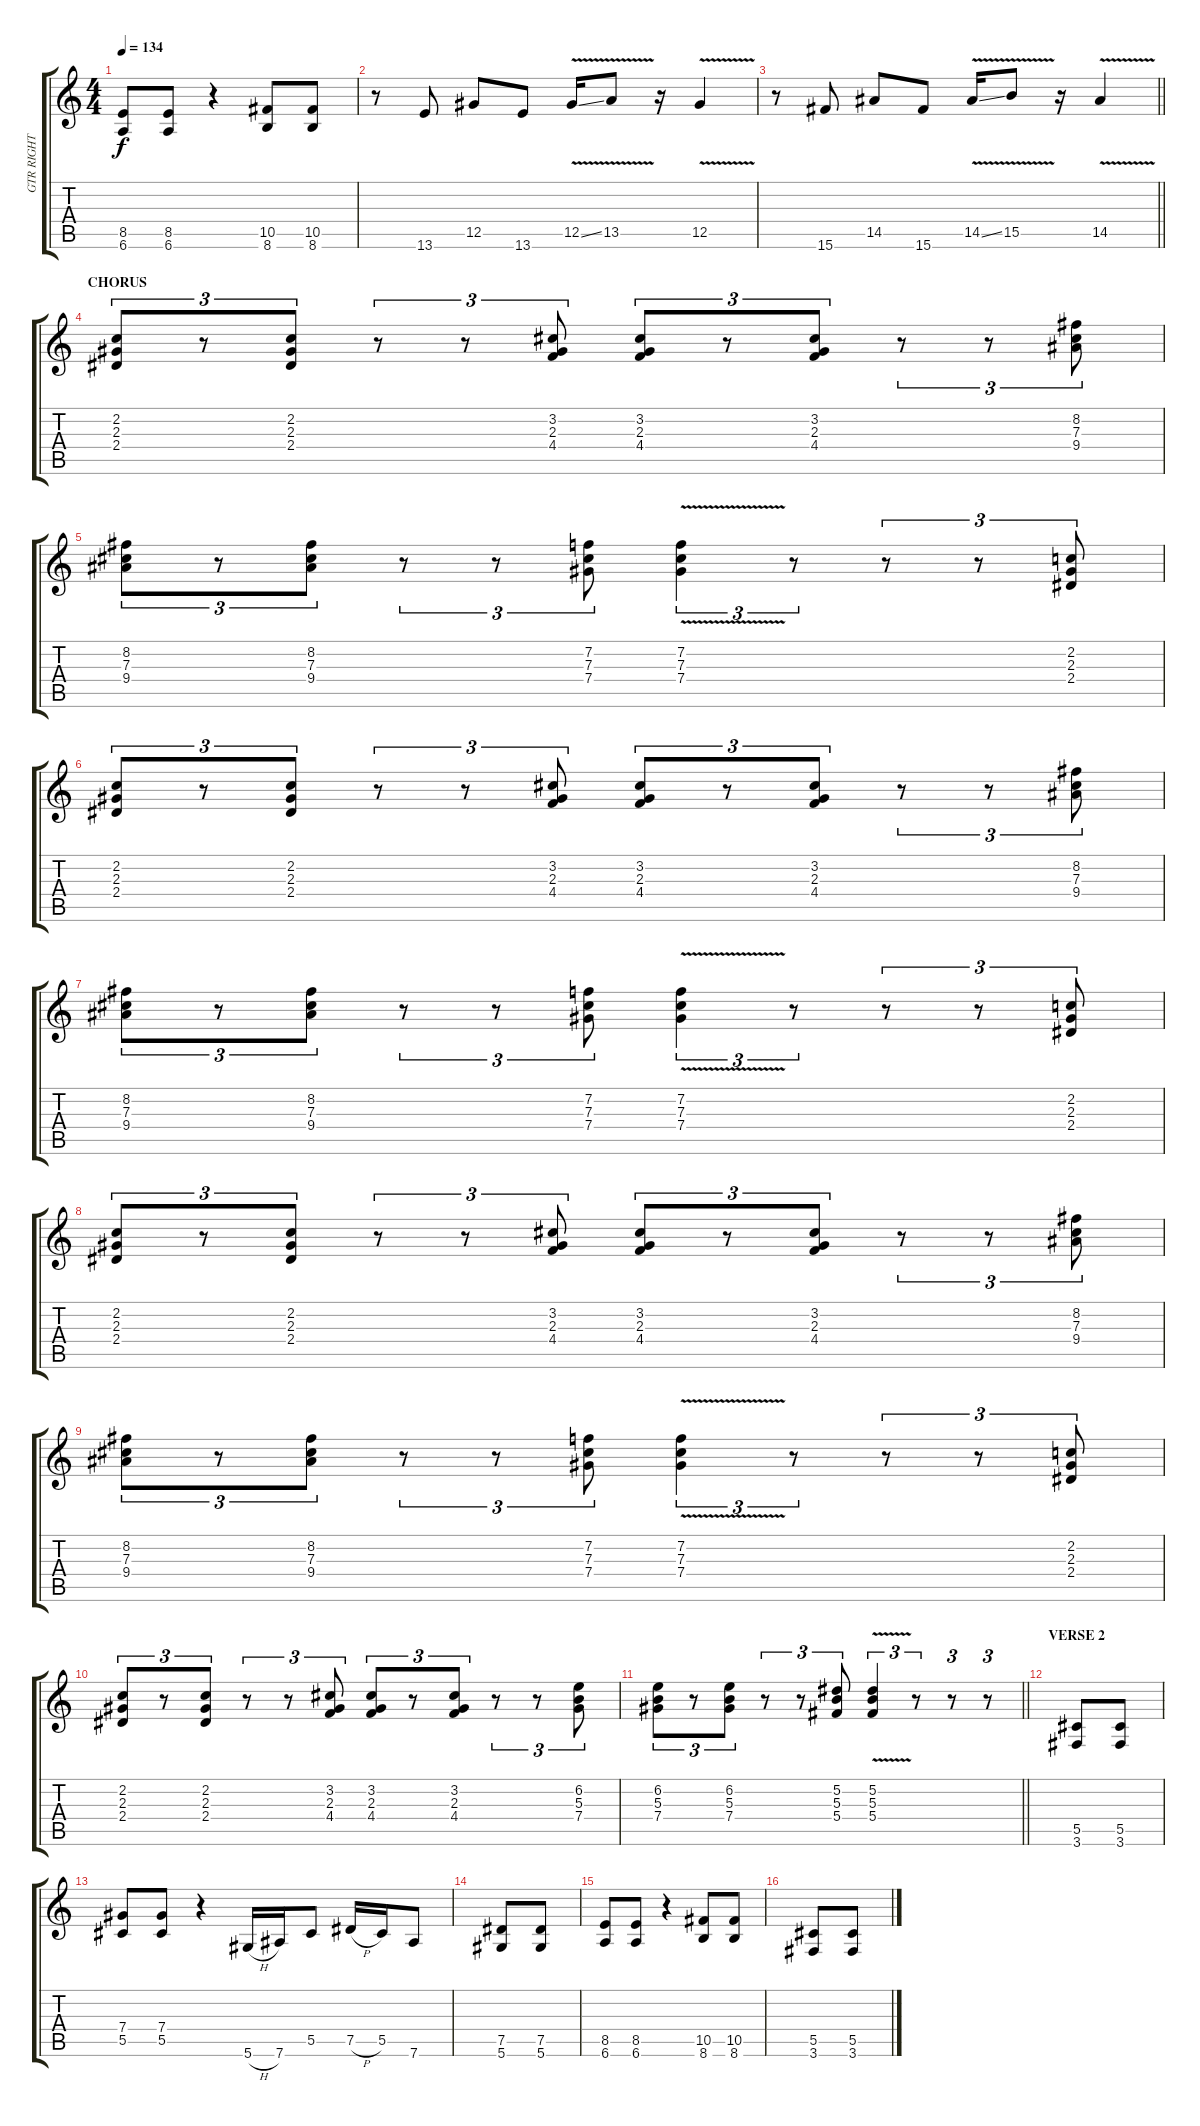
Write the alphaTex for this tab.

\track ("GTR RIGHT" "GTR RIGHT") {instrument distortionguitar}
\staff {score tabs}
\tuning (Eb4 Bb3 Gb3 Db3 Ab2 Eb2) {hide}
\ts (4 4)
\tempo 134
\clef g2
\ks c
(8.5 6.6).8{dy f} (8.5 6.6).8 r.4 (10.5 8.6).8 (10.5 8.6).8 |
r.8 13.6.8 12.5.8 13.6.8 12.5{v ss}.16 13.5{v}.8 r.16 12.5{v}.4 |
\barLineRight lightlight
r.8 15.6.8 14.5.8 15.6.8 14.5{v ss}.16 15.5{v}.8 r.16 14.5{v}.4 |
\section ("" "CHORUS")
(2.2 2.3 2.4).8{tu (3 2)} r.8{tu (3 2)} (2.2 2.3 2.4).8{tu (3 2)} r.8{tu (3 2)} r.8{tu (3 2)} (3.2 2.3 4.4).8{tu (3 2)} (3.2 2.3 4.4).8{tu (3 2)} r.8{tu (3 2)} (3.2 2.3 4.4).8{tu (3 2)} r.8{tu (3 2)} r.8{tu (3 2)} (8.2 7.3 9.4).8{tu (3 2)} |
(8.2 7.3 9.4).8{tu (3 2)} r.8{tu (3 2)} (8.2 7.3 9.4).8{tu (3 2)} r.8{tu (3 2)} r.8{tu (3 2)} (7.2 7.3 7.4).8{tu (3 2)} (7.2{v} 7.3{v} 7.4{v}).4{tu (3 2)} r.8{tu (3 2)} r.8{tu (3 2)} r.8{tu (3 2)} (2.2 2.3 2.4).8{tu (3 2)} |
(2.2 2.3 2.4).8{tu (3 2)} r.8{tu (3 2)} (2.2 2.3 2.4).8{tu (3 2)} r.8{tu (3 2)} r.8{tu (3 2)} (3.2 2.3 4.4).8{tu (3 2)} (3.2 2.3 4.4).8{tu (3 2)} r.8{tu (3 2)} (3.2 2.3 4.4).8{tu (3 2)} r.8{tu (3 2)} r.8{tu (3 2)} (8.2 7.3 9.4).8{tu (3 2)} |
(8.2 7.3 9.4).8{tu (3 2)} r.8{tu (3 2)} (8.2 7.3 9.4).8{tu (3 2)} r.8{tu (3 2)} r.8{tu (3 2)} (7.2 7.3 7.4).8{tu (3 2)} (7.2{v} 7.3{v} 7.4{v}).4{tu (3 2)} r.8{tu (3 2)} r.8{tu (3 2)} r.8{tu (3 2)} (2.2 2.3 2.4).8{tu (3 2)} |
(2.2 2.3 2.4).8{tu (3 2)} r.8{tu (3 2)} (2.2 2.3 2.4).8{tu (3 2)} r.8{tu (3 2)} r.8{tu (3 2)} (3.2 2.3 4.4).8{tu (3 2)} (3.2 2.3 4.4).8{tu (3 2)} r.8{tu (3 2)} (3.2 2.3 4.4).8{tu (3 2)} r.8{tu (3 2)} r.8{tu (3 2)} (8.2 7.3 9.4).8{tu (3 2)} |
(8.2 7.3 9.4).8{tu (3 2)} r.8{tu (3 2)} (8.2 7.3 9.4).8{tu (3 2)} r.8{tu (3 2)} r.8{tu (3 2)} (7.2 7.3 7.4).8{tu (3 2)} (7.2{v} 7.3{v} 7.4{v}).4{tu (3 2)} r.8{tu (3 2)} r.8{tu (3 2)} r.8{tu (3 2)} (2.2 2.3 2.4).8{tu (3 2)} |
(2.2 2.3 2.4).8{tu (3 2)} r.8{tu (3 2)} (2.2 2.3 2.4).8{tu (3 2)} r.8{tu (3 2)} r.8{tu (3 2)} (3.2 2.3 4.4).8{tu (3 2)} (3.2 2.3 4.4).8{tu (3 2)} r.8{tu (3 2)} (3.2 2.3 4.4).8{tu (3 2)} r.8{tu (3 2)} r.8{tu (3 2)} (6.2 5.3 7.4).8{tu (3 2)} |
\barLineRight lightlight
(6.2 5.3 7.4).8{tu (3 2)} r.8{tu (3 2)} (6.2 5.3 7.4).8{tu (3 2)} r.8{tu (3 2)} r.8{tu (3 2)} (5.2 5.3 5.4).8{tu (3 2)} (5.2{v} 5.3{v} 5.4{v}).4{tu (3 2)} r.8{tu (3 2)} r.8{tu (3 2)} r.8{tu (3 2)} |
\section ("" "VERSE 2")
(5.5 3.6).8 (5.5 3.6).8 |
(7.4 5.5).8 (7.4 5.5).8 r.4 5.6{h}.16 7.6.16 5.5.8 7.5{h}.16 5.5.16 7.6.8 |
(7.5 5.6).8 (7.5 5.6).8 |
(8.5 6.6).8 (8.5 6.6).8 r.4 (10.5 8.6).8 (10.5 8.6).8 |
(5.5 3.6).8 (5.5 3.6).8
